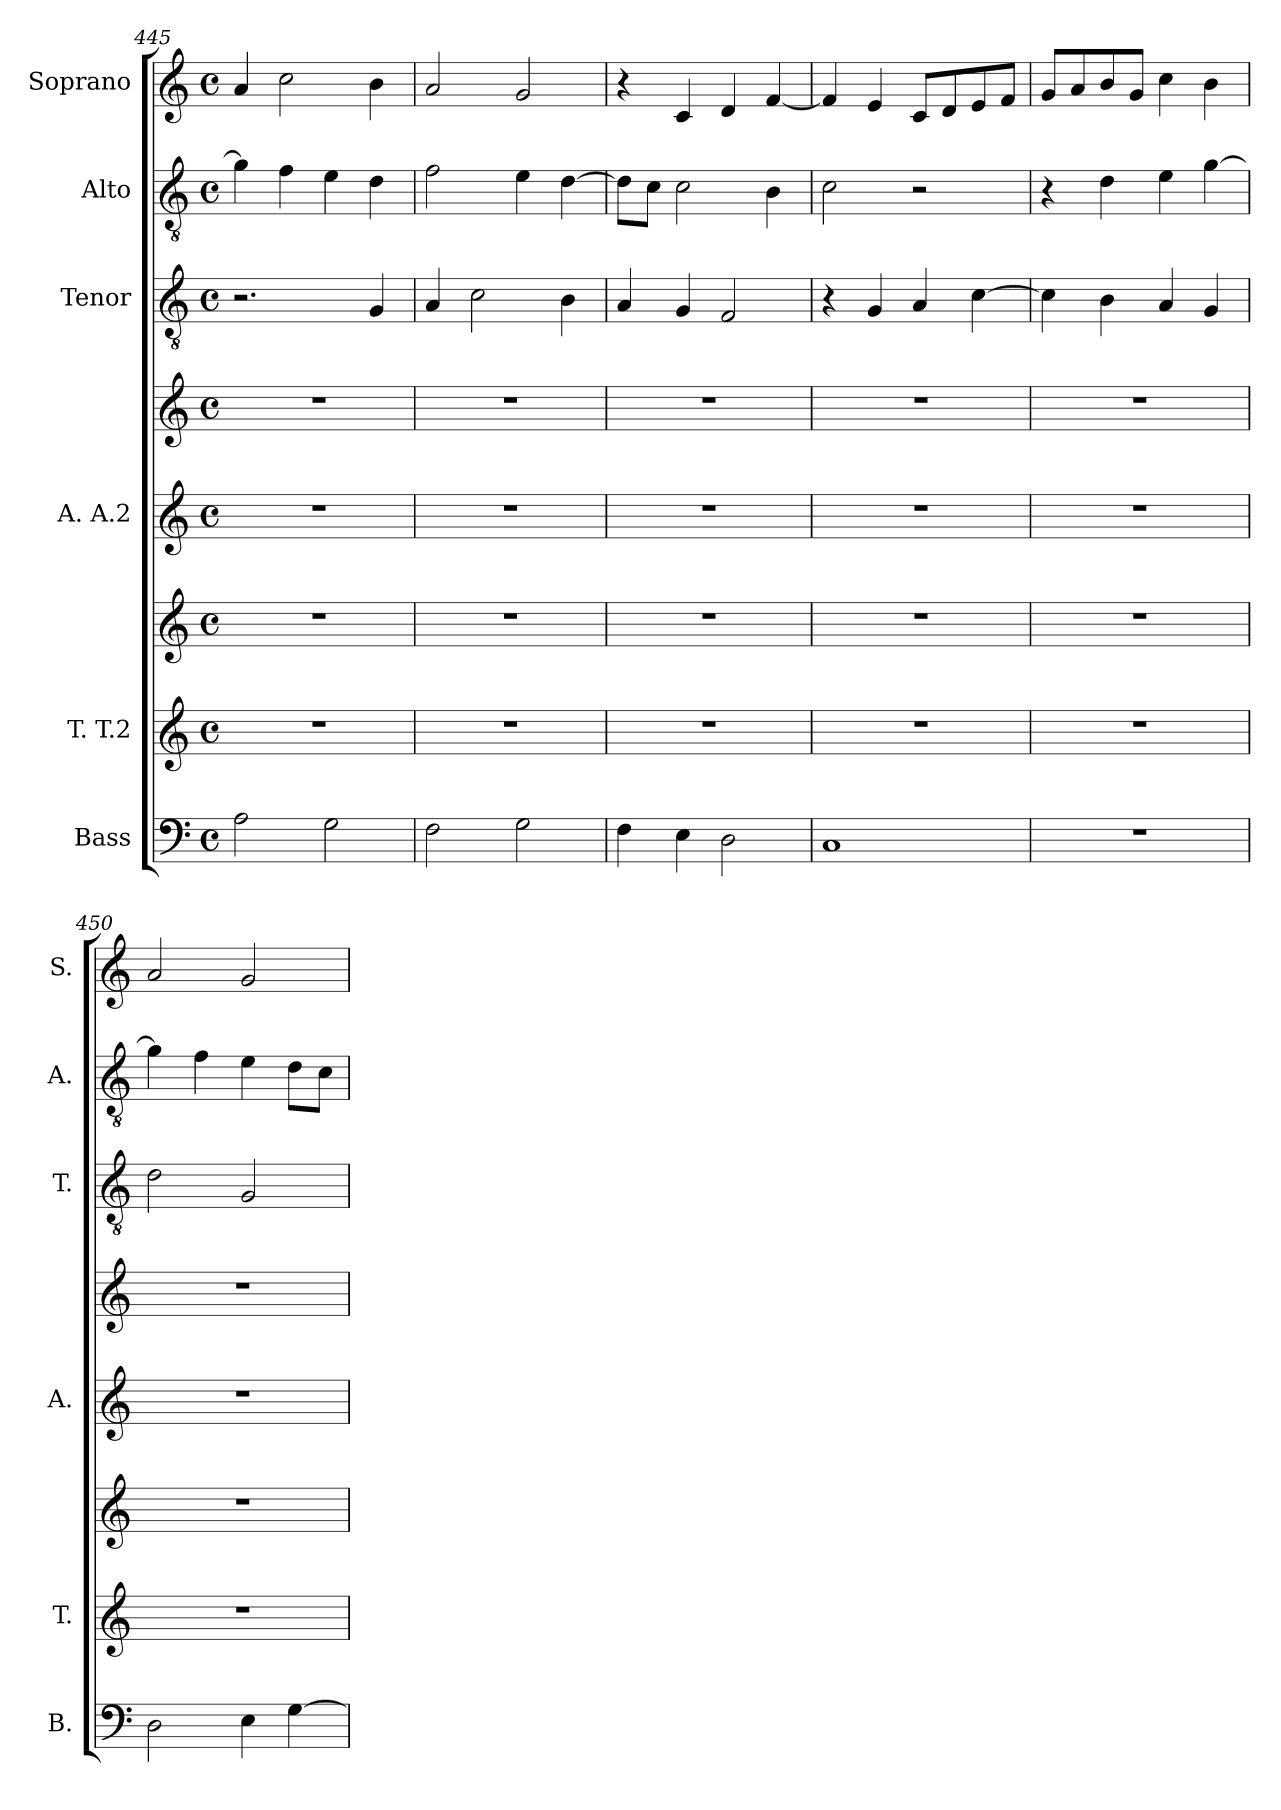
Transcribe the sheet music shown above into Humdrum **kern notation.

**kern	**kern	**kern	**kern	**kern	**kern	**kern	**kern
*part6	*part5	*part5	*part4	*part4	*part3	*part2	*part1
*staff8	*staff7	*staff6	*staff5	*staff4	*staff3	*staff2	*staff1
*I"Bass	*I"T. T.2	*	*I"A. A.2	*	*I"Tenor	*I"Alto	*I"Soprano
*I'B.	*I'T.	*	*I'A.	*	*I'T.	*I'A.	*I'S.
*clefF4	*clefG2	*clefG2	*clefG2	*clefG2	*clefGv2	*clefGv2	*clefG2
*k[]	*k[]	*k[]	*k[]	*k[]	*k[]	*k[]	*k[]
*C:	*C:	*C:	*C:	*C:	*C:	*C:	*C:
*M4/4	*M4/4	*M4/4	*M4/4	*M4/4	*M4/4	*M4/4	*M4/4
*met(c)	*met(c)	*met(c)	*met(c)	*met(c)	*met(c)	*met(c)	*met(c)
=445	=445	=445	=445	=445	=445	=445	=445
2A\	1r	1r	1r	1r	2.r	4g\]	4a/
.	.	.	.	.	.	4f\	2cc\
2G\	.	.	.	.	.	4e\	.
.	.	.	.	.	4G/	4d\	4b\
=446	=446	=446	=446	=446	=446	=446	=446
2F\	1r	1r	1r	1r	4A/	2f\	2a/
.	.	.	.	.	2c\	.	.
2G\	.	.	.	.	.	4e\	2g/
.	.	.	.	.	4B\	[>4d\	.
=447	=447	=447	=447	=447	=447	=447	=447
4F\	1r	1r	1r	1r	4A/	8d\L]	4r
.	.	.	.	.	.	8c\J	.
4E\	.	.	.	.	4G/	2c\	4c/
2D\	.	.	.	.	2F/	.	4d/
.	.	.	.	.	.	4B\	[<4f/
!!LO:LB:g=z
=448	=448	=448	=448	=448	=448	=448	=448
1C	1r	1r	1r	1r	4r	2c\	4f/]
.	.	.	.	.	4G/	.	4e/
.	.	.	.	.	4A/	2r	8c/L
.	.	.	.	.	.	.	8d/
.	.	.	.	.	[>4c\	.	8e/
.	.	.	.	.	.	.	8f/J
=449	=449	=449	=449	=449	=449	=449	=449
1r	1r	1r	1r	1r	4c\]	4r	8g/L
.	.	.	.	.	.	.	8a/
.	.	.	.	.	4B\	4d\	8b/
.	.	.	.	.	.	.	8g/J
.	.	.	.	.	4A/	4e\	4cc\
.	.	.	.	.	4G/	[>4g\	4b\
=450	=450	=450	=450	=450	=450	=450	=450
2D\	1r	1r	1r	1r	2d\	4g\]	2a/
.	.	.	.	.	.	4f\	.
4E\	.	.	.	.	2G/	4e\	2g/
[>4G\	.	.	.	.	.	8d\L	.
.	.	.	.	.	.	8c\J	.
=	=	=	=	=	=	=	=
*-	*-	*-	*-	*-	*-	*-	*-
